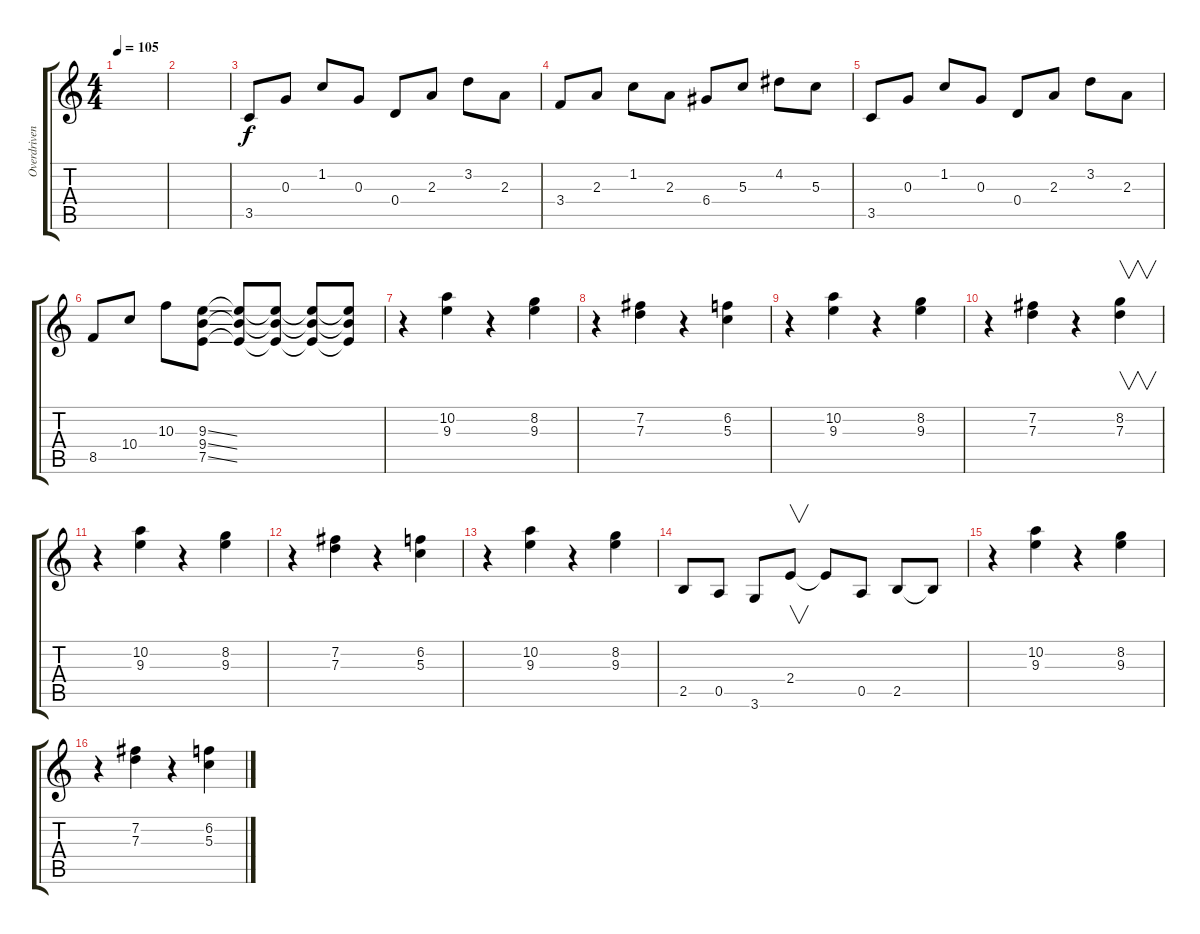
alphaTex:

\track ("Overdriven guitar" "Overdriven") {instrument overdrivenguitar}
\staff {score tabs}
\tuning (E4 B3 G3 D3 A2 E2) {hide}
\ts (4 4)
\tempo 105
\clef g2
\ks c
|
|
3.5.8 0.3.8 1.2.8 0.3.8 0.4.8 2.3.8 3.2.8 2.3.8 |
3.4.8 2.3.8 1.2.8 2.3.8 6.4.8 5.3.8 4.2.8 5.3.8 |
3.5.8 0.3.8 1.2.8 0.3.8 0.4.8 2.3.8 3.2.8 2.3.8 |
8.5.8 10.4.8 10.3.8 (9.3{ss} 9.4{ss} 7.5{ss}).8 (9.3{t} 9.4{t} 7.5{t}).8 (9.3{t} 9.4{t} 7.5{t}).8 (9.3{t} 9.4{t} 7.5{t}).8 (9.3{t} 9.4{t} 7.5{t}).8 |
r.4 (10.2 9.3).4 r.4 (8.2 9.3).4 |
r.4 (7.2 7.3).4 r.4 (6.2 5.3).4 |
r.4 (10.2 9.3).4 r.4 (8.2 9.3).4 |
r.4 (7.2 7.3).4 r.4 (8.2 7.3).4{v} |
r.4 (10.2 9.3).4 r.4 (8.2 9.3).4 |
r.4 (7.2 7.3).4 r.4 (6.2 5.3).4 |
r.4 (10.2 9.3).4 r.4 (8.2 9.3).4 |
2.5.8 0.5.8 3.6.8 2.4.8{v} 2.4{t}.8 0.5.8 2.5.8 2.5{t}.8 |
r.4 (10.2 9.3).4 r.4 (8.2 9.3).4 |
r.4 (7.2 7.3).4 r.4 (6.2 5.3).4
